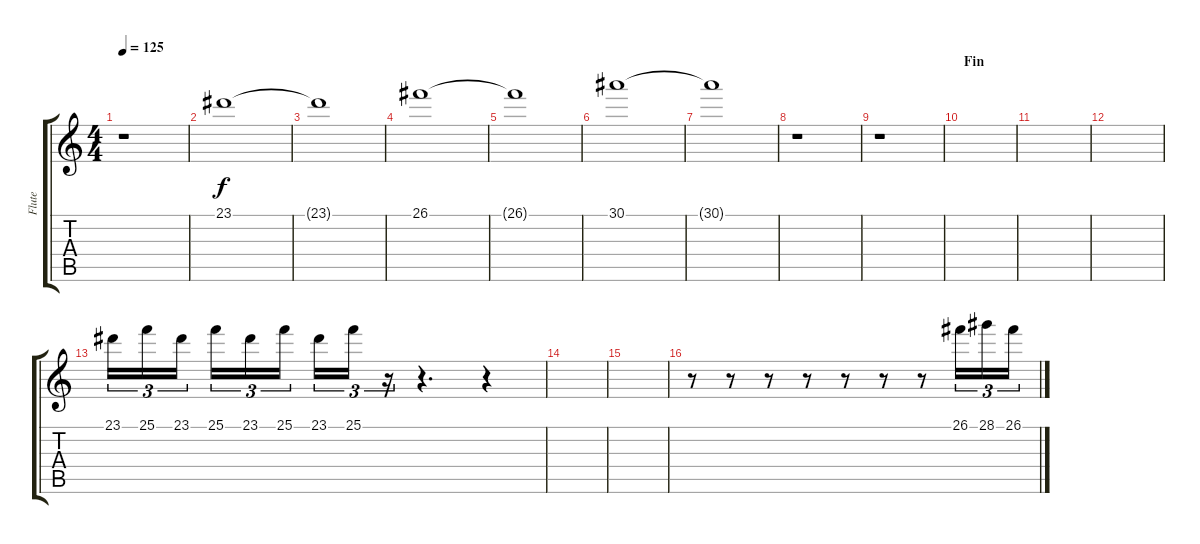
\track ("Flute" "Flute") {instrument flute}
\staff {score tabs}
\tuning (E4 B3 G3 D3 A2 E2) {hide}
\ts (4 4)
\tempo 125
\clef g2
\ks c
r.1{dy f} |
23.1.1 |
23.1{t}.1 |
26.1.1 |
26.1{t}.1 |
30.1.1 |
30.1{t}.1 |
r.1 |
r.1 |
\section ("" "Fin")
|
|
|
23.1.16{tu (3 2) volume 10} 25.1.16{tu (3 2)} 23.1.16{tu (3 2)} 25.1.16{tu (3 2)} 23.1.16{tu (3 2)} 25.1.16{tu (3 2)} 23.1.16{tu (3 2)} 25.1.16{tu (3 2)} r.16{tu (3 2)} r.4{d} r.4 |
|
|
r.8 r.8 r.8 r.8 r.8 r.8 r.8 26.1.16{tu (3 2) volume 10} 28.1.16{tu (3 2)} 26.1.16{tu (3 2)}
